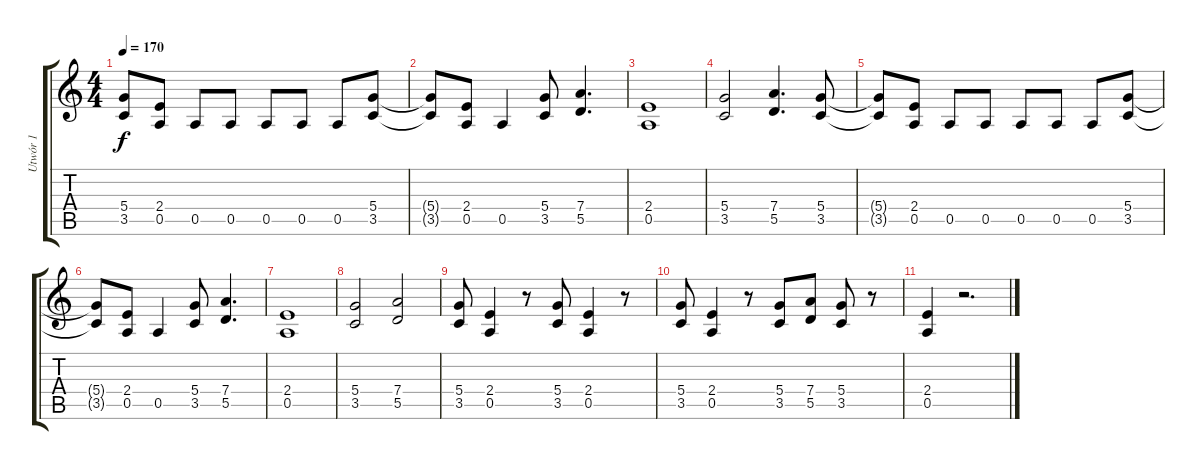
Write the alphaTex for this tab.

\track ("Utwór 1" "Utwór 1") {instrument distortionguitar}
\staff {score tabs}
\tuning (E4 B3 G3 D3 A2 E2) {hide}
\ts (4 4)
\tempo 170
\clef g2
\ks c
(5.4{t} 3.5{t}).8{dy f} (2.4 0.5).8 0.5.8 0.5.8 0.5.8 0.5.8 0.5.8 (5.4 3.5).8 |
(5.4{t} 3.5{t}).8 (2.4 0.5).8 0.5.4 (5.4 3.5).8 (7.4 5.5).4{d} |
(2.4 0.5).1 |
(5.4 3.5).2 (7.4 5.5).4{d} (5.4 3.5).8 |
(5.4{t} 3.5{t}).8 (2.4 0.5).8 0.5.8 0.5.8 0.5.8 0.5.8 0.5.8 (5.4 3.5).8 |
(5.4{t} 3.5{t}).8 (2.4 0.5).8 0.5.4 (5.4 3.5).8 (7.4 5.5).4{d} |
(2.4 0.5).1 |
(5.4 3.5).2 (7.4 5.5).2 |
(5.4 3.5).8 (2.4 0.5).4 r.8 (5.4 3.5).8 (2.4 0.5).4 r.8 |
(5.4 3.5).8 (2.4 0.5).4 r.8 (5.4 3.5).8 (7.4 5.5).8 (5.4 3.5).8 r.8 |
(2.4 0.5).4 r.2{d}
